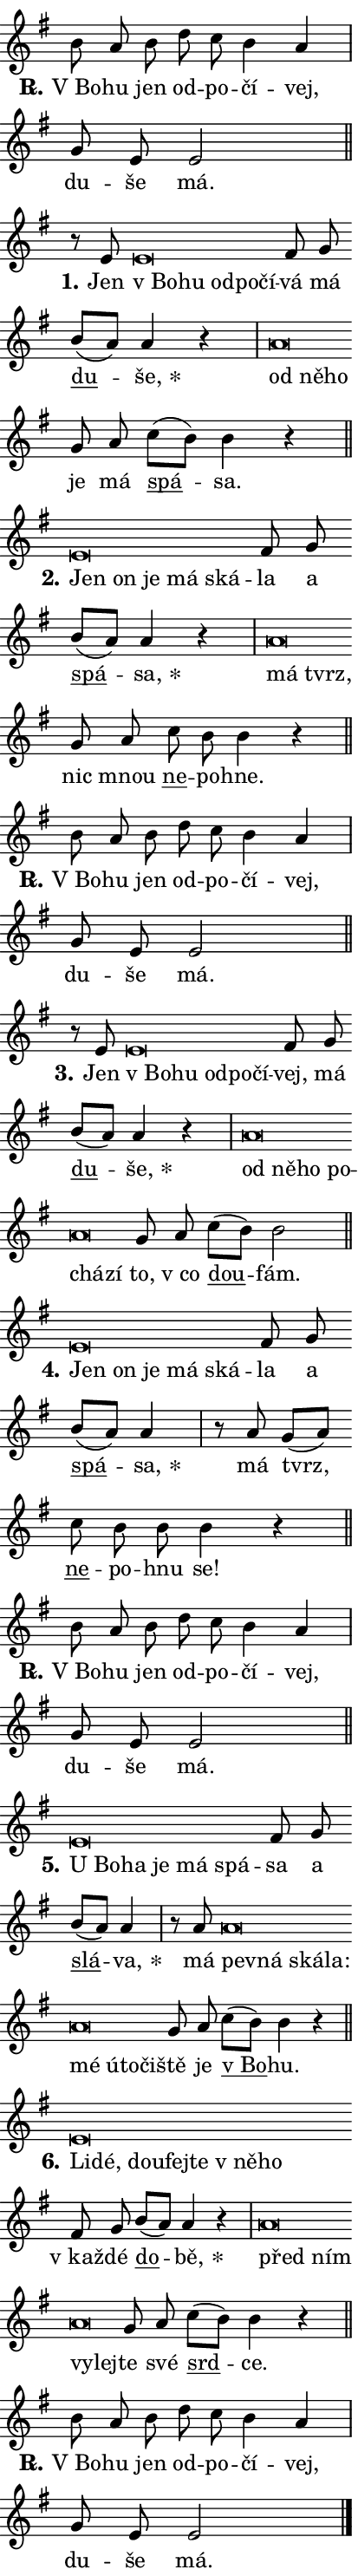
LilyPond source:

\version "2.24.0"
\header { tagline = "" }
\paper {
  indent = 0\cm
  top-margin = 0\cm
  right-margin = 0.13\cm % to fit lyric hyphens
  bottom-margin = 0\cm
  left-margin = 0\cm
  paper-width = 7\cm
  page-breaking = #ly:one-page-breaking
  system-system-spacing.basic-distance = #11
  score-system-spacing.basic-distance = #11
  ragged-last = ##f
}


%% Author: Thomas Morley
%% https://lists.gnu.org/archive/html/lilypond-user/2020-05/msg00002.html
#(define (line-position grob)
"Returns position of @var[grob} in current system:
   @code{'start}, if at first time-step
   @code{'end}, if at last time-step
   @code{'middle} otherwise
"
  (let* ((col (ly:item-get-column grob))
         (ln (ly:grob-object col 'left-neighbor))
         (rn (ly:grob-object col 'right-neighbor))
         (col-to-check-left (if (ly:grob? ln) ln col))
         (col-to-check-right (if (ly:grob? rn) rn col))
         (break-dir-left
           (and
             (ly:grob-property col-to-check-left 'non-musical #f)
             (ly:item-break-dir col-to-check-left)))
         (break-dir-right
           (and
             (ly:grob-property col-to-check-right 'non-musical #f)
             (ly:item-break-dir col-to-check-right))))
        (cond ((eqv? 1 break-dir-left) 'start)
              ((eqv? -1 break-dir-right) 'end)
              (else 'middle))))

#(define (tranparent-at-line-position vctor)
  (lambda (grob)
  "Relying on @code{line-position} select the relevant enry from @var{vctor}.
Used to determine transparency,"
    (case (line-position grob)
      ((end) (not (vector-ref vctor 0)))
      ((middle) (not (vector-ref vctor 1)))
      ((start) (not (vector-ref vctor 2))))))

noteHeadBreakVisibility =
#(define-music-function (break-visibility)(vector?)
"Makes @code{NoteHead}s transparent relying on @var{break-visibility}"
#{
  \override NoteHead.transparent =
    #(tranparent-at-line-position break-visibility)
#})

#(define delete-ledgers-for-transparent-note-heads
  (lambda (grob)
    "Reads whether a @code{NoteHead} is transparent.
If so this @code{NoteHead} is removed from @code{'note-heads} from
@var{grob}, which is supposed to be @code{LedgerLineSpanner}.
As a result ledgers are not printed for this @code{NoteHead}"
    (let* ((nhds-array (ly:grob-object grob 'note-heads))
           (nhds-list
             (if (ly:grob-array? nhds-array)
                 (ly:grob-array->list nhds-array)
                 '()))
           ;; Relies on the transparent-property being done before
           ;; Staff.LedgerLineSpanner.after-line-breaking is executed.
           ;; This is fragile ...
           (to-keep
             (remove
               (lambda (nhd)
                 (ly:grob-property nhd 'transparent #f))
               nhds-list)))
      ;; TODO find a better method to iterate over grob-arrays, similiar
      ;; to filter/remove etc for lists
      ;; For now rebuilt from scratch
      (set! (ly:grob-object grob 'note-heads)  '())
      (for-each
        (lambda (nhd)
          (ly:pointer-group-interface::add-grob grob 'note-heads nhd))
        to-keep))))

squashNotes = {
  \override NoteHead.X-extent = #'(-0.2 . 0.2)
  \override NoteHead.Y-extent = #'(-0.75 . 0)
  \override NoteHead.stencil =
    #(lambda (grob)
       (let ((pos (ly:grob-property grob 'staff-position)))
         (begin
           (if (< pos -7) (display "ERROR: Lower brevis then expected\n") (display "OK: Expected brevis position\n"))
           (if (<= pos -6) ly:text-interface::print ly:note-head::print))))
}
unSquashNotes = {
  \revert NoteHead.X-extent
  \revert NoteHead.Y-extent
  \revert NoteHead.stencil
}

hideNotes = \noteHeadBreakVisibility #begin-of-line-visible
unHideNotes = \noteHeadBreakVisibility #all-visible

% work-around for resetting accidentals
% https://lilypond.org/doc/v2.23/Documentation/notation/displaying-rhythms#unmetered-music
cadenzaMeasure = {
  \cadenzaOff
  \partial 1024 s1024
  \cadenzaOn
}

#(define-markup-command (accent layout props text) (markup?)
  "Underline accented syllable"
  (interpret-markup layout props
    #{\markup \override #'(offset . 4.3) \underline { #text }#}))

responsum = \markup \concat {
  "R" \hspace #-1.05 \path #0.1 #'((moveto 0 0.07) (lineto 0.9 0.8)) \hspace #0.05 "."
}

spaceSize = #0.6828661417322834 % exact space size for TeX Gyre Schola

\layout {
  \context {
    \Staff
    \remove "Time_signature_engraver"
    \override LedgerLineSpanner.after-line-breaking = #delete-ledgers-for-transparent-note-heads
  }
  \context {
    \Lyrics {
      \override LyricSpace.minimum-distance = \spaceSize
      \override LyricText.font-name = #"TeX Gyre Schola"
      \override LyricText.font-size = 1
      \override StanzaNumber.font-name = #"TeX Gyre Schola Bold"
      \override StanzaNumber.font-size = 1
    }
  }
  \context {
    \Score 
    \override NoteHead.text =
      #(lambda (grob) 
        (let ((pos (ly:grob-property grob 'staff-position)))
          #{\markup {
            \combine
              \halign #-0.55 \raise #(if (= pos -6) 0 0.5) \override #'(thickness . 2) \draw-line #'(3.2 . 0)
              \musicglyph "noteheads.sM1"
          }#}))
  }
}

% magnetic-lyrics.ily
%
%   written by
%     Jean Abou Samra <jean@abou-samra.fr>
%     Werner Lemberg <wl@gnu.org>
%
%   adapted by
%     Jiri Hon <jiri.hon@gmail.com>
%
% Version 2022-Apr-15

% https://www.mail-archive.com/lilypond-user@gnu.org/msg149350.html

#(define (Left_hyphen_pointer_engraver context)
   "Collect syllable-hyphen-syllable occurrences in lyrics and store
them in properties.  This engraver only looks to the left.  For
example, if the lyrics input is @code{foo -- bar}, it does the
following.

@itemize @bullet
@item
Set the @code{text} property of the @code{LyricHyphen} grob between
@q{foo} and @q{bar} to @code{foo}.

@item
Set the @code{left-hyphen} property of the @code{LyricText} grob with
text @q{foo} to the @code{LyricHyphen} grob between @q{foo} and
@q{bar}.
@end itemize

Use this auxiliary engraver in combination with the
@code{lyric-@/text::@/apply-@/magnetic-@/offset!} hook."
   (let ((hyphen #f)
         (text #f))
     (make-engraver
      (acknowledgers
       ((lyric-syllable-interface engraver grob source-engraver)
        (set! text grob)))
      (end-acknowledgers
       ((lyric-hyphen-interface engraver grob source-engraver)
        ;(when (not (grob::has-interface grob 'lyric-space-interface))
          (set! hyphen grob)));)
      ((stop-translation-timestep engraver)
       (when (and text hyphen)
         (ly:grob-set-object! text 'left-hyphen hyphen))
       (set! text #f)
       (set! hyphen #f)))))

#(define (lyric-text::apply-magnetic-offset! grob)
   "If the space between two syllables is less than the value in
property @code{LyricText@/.details@/.squash-threshold}, move the right
syllable to the left so that it gets concatenated with the left
syllable.

Use this function as a hook for
@code{LyricText@/.after-@/line-@/breaking} if the
@code{Left_@/hyphen_@/pointer_@/engraver} is active."
   (let ((hyphen (ly:grob-object grob 'left-hyphen #f)))
     (when hyphen
       (let ((left-text (ly:spanner-bound hyphen LEFT)))
         (when (grob::has-interface left-text 'lyric-syllable-interface)
           (let* ((common (ly:grob-common-refpoint grob left-text X))
                  (this-x-ext (ly:grob-extent grob common X))
                  (left-x-ext
                   (begin
                     ;; Trigger magnetism for left-text.
                     (ly:grob-property left-text 'after-line-breaking)
                     (ly:grob-extent left-text common X)))
                  ;; `delta` is the gap width between two syllables.
                  (delta (- (interval-start this-x-ext)
                            (interval-end left-x-ext)))
                  (details (ly:grob-property grob 'details))
                  (threshold (assoc-get 'squash-threshold details 0.2)))
             (when (< delta threshold)
               (let* (;; We have to manipulate the input text so that
                      ;; ligatures crossing syllable boundaries are not
                      ;; disabled.  For languages based on the Latin
                      ;; script this is essentially a beautification.
                      ;; However, for non-Western scripts it can be a
                      ;; necessity.
                      (lt (ly:grob-property left-text 'text))
                      (rt (ly:grob-property grob 'text))
                      (is-space (grob::has-interface hyphen 'lyric-space-interface))
                      (space (if is-space " " ""))
                      (extra-delta (if is-space spaceSize 0))
                      ;; Append new syllable.
                      (ltrt-space (if (and (string? lt) (string? rt))
                                (string-append lt space rt)
                                (make-concat-markup (list lt space rt))))
                      ;; Right-align `ltrt` to the right side.
                      (ltrt-space-markup (grob-interpret-markup
                               grob
                               (make-translate-markup
                                (cons (interval-length this-x-ext) 0)
                                (make-right-align-markup ltrt-space)))))
                 (begin
                   ;; Don't print `left-text`.
                   (ly:grob-set-property! left-text 'stencil #f)
                   ;; Set text and stencil (which holds all collected
                   ;; syllables so far) and shift it to the left.
                   (ly:grob-set-property! grob 'text ltrt-space)
                   (ly:grob-set-property! grob 'stencil ltrt-space-markup)
                   (ly:grob-translate-axis! grob (- (- delta extra-delta)) X))))))))))


#(define (lyric-hyphen::displace-bounds-first grob)
   ;; Make very sure this callback isn't triggered too early.
   (let ((left (ly:spanner-bound grob LEFT))
         (right (ly:spanner-bound grob RIGHT)))
     (ly:grob-property left 'after-line-breaking)
     (ly:grob-property right 'after-line-breaking)
     (ly:lyric-hyphen::print grob)))

squashThreshold = #0.4

\layout {
  \context {
    \Lyrics
    \consists #Left_hyphen_pointer_engraver
    \override LyricText.after-line-breaking =
      #lyric-text::apply-magnetic-offset!
    \override LyricHyphen.stencil = #lyric-hyphen::displace-bounds-first
    \override LyricText.details.squash-threshold = \squashThreshold
    \override LyricHyphen.minimum-distance = 0
    \override LyricHyphen.minimum-length = \squashThreshold
  }
}

squashText = \override LyricText.details.squash-threshold = 9999
unSquashText = \override LyricText.details.squash-threshold = \squashThreshold

leftText = \override LyricText.self-alignment-X = #LEFT
unLeftText = \revert LyricText.self-alignment-X

starOffset = #(lambda (grob) 
                (let ((x_offset (ly:self-alignment-interface::aligned-on-x-parent grob)))
                  (if (= x_offset 0) 0 (+ x_offset 1.2))))

star = #(define-music-function (syllable)(string?)
"Append star separator at the end of a syllable"
#{
  \once \override LyricText.X-offset = #starOffset
  \lyricmode { \markup {
    #syllable
    \override #'((font-name . "TeX Gyre Schola Bold")) \hspace #0.2 \lower #0.65 \larger "*"
  } }
#})

starAccent = #(define-music-function (syllable)(string?)
"Append star separator at the end of a syllable and make accent"
#{
  \once \override LyricText.X-offset = #starOffset
  \lyricmode { \markup {
    \accent #syllable
    \override #'((font-name . "TeX Gyre Schola Bold")) \hspace #0.2 \lower #0.65 \larger "*"
  } }
#})

breath = #(define-music-function (syllable)(string?)
"Append breathing indicator at the end of a syllable"
#{
  \lyricmode { \markup { #syllable "+" } }
#})

optionalBreath = #(define-music-function (syllable)(string?)
"Append optional breathing indicator at the end of a syllable"
#{
  \lyricmode { \markup { #syllable "(+)" } }
#})


\score {
    <<
        \new Voice = "melody" { \cadenzaOn \key g \major \relative { b'8 a b d c b4 a \cadenzaMeasure \bar "|" g8 e e2 \cadenzaMeasure \bar "||" \break } }
        \new Lyrics \lyricsto "melody" { \lyricmode { \set stanza = \responsum
"V Bo" -- hu jen od -- po -- čí -- vej, du -- še má. } }
    >>
    \layout {}
}

\score {
    <<
        \new Voice = "melody" { \cadenzaOn \key g \major \relative { r8 e'8 \squashNotes e\breve*1/16 \hideNotes \breve*1/16 \bar "" \breve*1/16 \bar "" \breve*1/16 \breve*1/16 \bar "" \unHideNotes \unSquashNotes fis8 g \bar "" b[( a)] a4 r \cadenzaMeasure \bar "|" \squashNotes a\breve*1/16 \hideNotes \breve*1/16 \breve*1/16 \bar "" \unHideNotes \unSquashNotes g8 a \bar "" c[( b)] b4 r \cadenzaMeasure \bar "||" \break } }
        \new Lyrics \lyricsto "melody" { \lyricmode { \set stanza = "1."
Jen \leftText "v Bo" -- \squashText hu od -- po -- čí -- \unLeftText \unSquashText vá má \markup \accent du -- \star še, \leftText od \squashText ně -- ho \unLeftText \unSquashText je má \markup \accent spá -- sa. } }
    >>
    \layout {}
}

\score {
    <<
        \new Voice = "melody" { \cadenzaOn \key g \major \relative { \squashNotes e'\breve*1/16 \hideNotes \breve*1/16 \bar "" \breve*1/16 \bar "" \breve*1/16 \breve*1/16 \bar "" \unHideNotes \unSquashNotes fis8 g \bar "" b[( a)] a4 r \cadenzaMeasure \bar "|" \squashNotes a\breve*1/16 \hideNotes \breve*1/16 \bar "" \unHideNotes \unSquashNotes g8 a \bar "" c b b4 r \cadenzaMeasure \bar "||" \break } }
        \new Lyrics \lyricsto "melody" { \lyricmode { \set stanza = "2."
\leftText Jen \squashText on je má ská -- \unLeftText \unSquashText la a \markup \accent spá -- \star sa, \leftText má \squashText tvrz, \unLeftText \unSquashText nic mnou \markup \accent ne -- po -- hne. } }
    >>
    \layout {}
}

\score {
    <<
        \new Voice = "melody" { \cadenzaOn \key g \major \relative { b'8 a b d c b4 a \cadenzaMeasure \bar "|" g8 e e2 \cadenzaMeasure \bar "||" \break } }
        \new Lyrics \lyricsto "melody" { \lyricmode { \set stanza = \responsum
"V Bo" -- hu jen od -- po -- čí -- vej, du -- še má. } }
    >>
    \layout {}
}

\score {
    <<
        \new Voice = "melody" { \cadenzaOn \key g \major \relative { r8 e'8 \squashNotes e\breve*1/16 \hideNotes \breve*1/16 \bar "" \breve*1/16 \bar "" \breve*1/16 \breve*1/16 \bar "" \unHideNotes \unSquashNotes fis8 g \bar "" b[( a)] a4 r \cadenzaMeasure \bar "|" \squashNotes a\breve*1/16 \hideNotes \breve*1/16 \bar "" \breve*1/16 \bar "" \breve*1/16 \bar "" \breve*1/16 \breve*1/16 \bar "" \unHideNotes \unSquashNotes g8 a \bar "" c[( b)] b2 \cadenzaMeasure \bar "||" \break } }
        \new Lyrics \lyricsto "melody" { \lyricmode { \set stanza = "3."
Jen \leftText "v Bo" -- \squashText hu od -- po -- čí -- \unLeftText \unSquashText vej, má \markup \accent du -- \star še, \leftText od \squashText ně -- ho po -- chá -- zí \unLeftText \unSquashText to, "v co" \markup \accent dou -- fám. } }
    >>
    \layout {}
}

\score {
    <<
        \new Voice = "melody" { \cadenzaOn \key g \major \relative { \squashNotes e'\breve*1/16 \hideNotes \breve*1/16 \bar "" \breve*1/16 \bar "" \breve*1/16 \breve*1/16 \bar "" \unHideNotes \unSquashNotes fis8 g \bar "" b[( a)] a4 \cadenzaMeasure \bar "|" r8 a8 g8[( a)] \bar "" c b b b4 r \cadenzaMeasure \bar "||" \break } }
        \new Lyrics \lyricsto "melody" { \lyricmode { \set stanza = "4."
\leftText Jen \squashText on je má ská -- \unLeftText \unSquashText la a \markup \accent spá -- \star sa, má tvrz, \markup \accent ne -- po -- hnu se! } }
    >>
    \layout {}
}

\score {
    <<
        \new Voice = "melody" { \cadenzaOn \key g \major \relative { b'8 a b d c b4 a \cadenzaMeasure \bar "|" g8 e e2 \cadenzaMeasure \bar "||" \break } }
        \new Lyrics \lyricsto "melody" { \lyricmode { \set stanza = \responsum
"V Bo" -- hu jen od -- po -- čí -- vej, du -- še má. } }
    >>
    \layout {}
}

\score {
    <<
        \new Voice = "melody" { \cadenzaOn \key g \major \relative { \squashNotes e'\breve*1/16 \hideNotes \breve*1/16 \bar "" \breve*1/16 \bar "" \breve*1/16 \bar "" \breve*1/16 \breve*1/16 \bar "" \unHideNotes \unSquashNotes fis8 g \bar "" b[( a)] a4 \cadenzaMeasure \bar "|" r8 a8 \squashNotes a\breve*1/16 \hideNotes \breve*1/16 \bar "" \breve*1/16 \bar "" \breve*1/16 \bar "" \breve*1/16 \bar "" \breve*1/16 \bar "" \breve*1/16 \breve*1/16 \bar "" \unHideNotes \unSquashNotes g8 a \bar "" c[( b)] b4 r \cadenzaMeasure \bar "||" \break } }
        \new Lyrics \lyricsto "melody" { \lyricmode { \set stanza = "5."
\leftText U \squashText Bo -- ha je má spá -- \unLeftText \unSquashText sa a \markup \accent slá -- \star va, má \leftText pev -- \squashText ná ská -- la: mé ú -- to -- či -- \unLeftText \unSquashText ště je \markup \accent "v Bo" -- hu. } }
    >>
    \layout {}
}

\score {
    <<
        \new Voice = "melody" { \cadenzaOn \key g \major \relative { \squashNotes e'\breve*1/16 \hideNotes \breve*1/16 \bar "" \breve*1/16 \bar "" \breve*1/16 \bar "" \breve*1/16 \bar "" \breve*1/16 \breve*1/16 \bar "" \unHideNotes \unSquashNotes fis8 g \bar "" b[( a)] a4 r \cadenzaMeasure \bar "|" \squashNotes a\breve*1/16 \hideNotes \breve*1/16 \bar "" \breve*1/16 \breve*1/16 \bar "" \unHideNotes \unSquashNotes g8 a \bar "" c[( b)] b4 r \cadenzaMeasure \bar "||" \break } }
        \new Lyrics \lyricsto "melody" { \lyricmode { \set stanza = "6."
\leftText Li -- \squashText dé, dou -- fej -- te "v ně" -- ho \unLeftText \unSquashText "v kaž" -- dé \markup \accent do -- \star bě, \leftText před \squashText ním vy -- lej -- \unLeftText \unSquashText te své \markup \accent srd -- ce. } }
    >>
    \layout {}
}

\score {
    <<
        \new Voice = "melody" { \cadenzaOn \key g \major \relative { b'8 a b d c b4 a \cadenzaMeasure \bar "|" g8 e e2 \cadenzaMeasure \bar "||" \break } \bar "|." }
        \new Lyrics \lyricsto "melody" { \lyricmode { \set stanza = \responsum
"V Bo" -- hu jen od -- po -- čí -- vej, du -- še má. } }
    >>
    \layout {}
}
